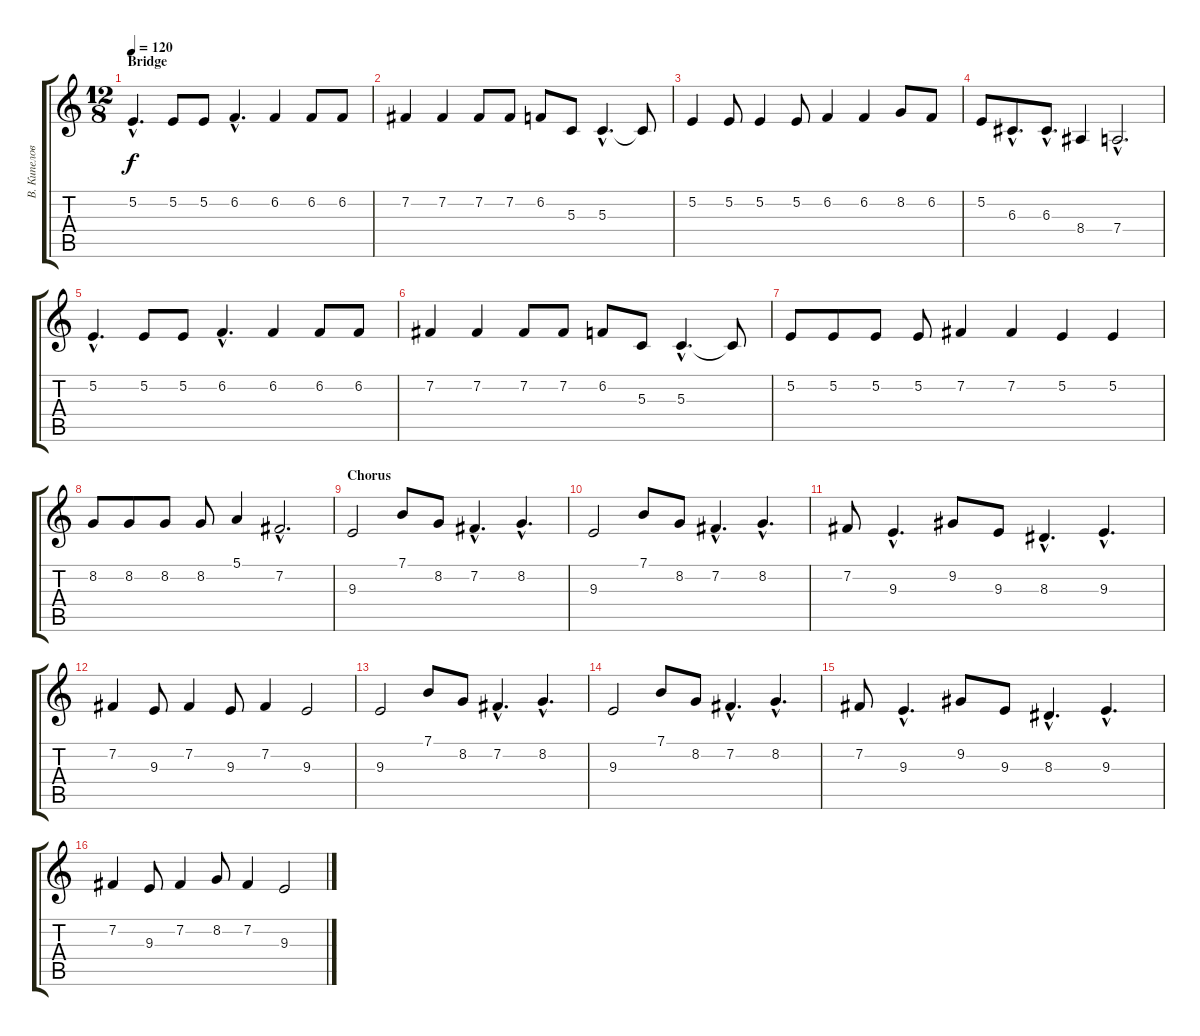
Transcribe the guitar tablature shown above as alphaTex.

\track ("В. Кипелов" "В. Кипелов") {instrument tenorsax}
\staff {score tabs}
\tuning (E4 B3 G3 D3 A2 E2) {hide}
\ts (12 8)
\section ("" "Bridge")
\tempo 120
\clef g2
\ks c
5.2{hac}.4{d dy f} 5.2.8 5.2.8 6.2{hac}.4{d} 6.2.4 6.2.8 6.2.8 |
7.2.4 7.2.4 7.2.8 7.2.8 6.2.8 5.3.8 5.3{hac}.4{d} 5.3{t}.8 |
5.2.4 5.2.8 5.2.4 5.2.8 6.2.4 6.2.4 8.2.8 6.2.8 |
5.2.8 6.3{hac}.8{d} 6.3{hac}.8{d} 8.4.4 7.4{hac}.2{d} |
5.2{hac}.4{d} 5.2.8 5.2.8 6.2{hac}.4{d} 6.2.4 6.2.8 6.2.8 |
7.2.4 7.2.4 7.2.8 7.2.8 6.2.8 5.3.8 5.3{hac}.4{d} 5.3{t}.8 |
5.2.8 5.2.8 5.2.8 5.2.8 7.2.4 7.2.4 5.2.4 5.2.4 |
8.2.8 8.2.8 8.2.8 8.2.8 5.1.4 7.2{hac}.2{d} |
\section ("" "Chorus")
9.3.2 7.1.8 8.2.8 7.2{hac}.4{d} 8.2{hac}.4{d} |
9.3.2 7.1.8 8.2.8 7.2{hac}.4{d} 8.2{hac}.4{d} |
7.2.8 9.3{hac}.4{d} 9.2.8 9.3.8 8.3{hac}.4{d} 9.3{hac}.4{d} |
7.2.4 9.3.8 7.2.4 9.3.8 7.2.4 9.3.2 |
9.3.2 7.1.8 8.2.8 7.2{hac}.4{d} 8.2{hac}.4{d} |
9.3.2 7.1.8 8.2.8 7.2{hac}.4{d} 8.2{hac}.4{d} |
7.2.8 9.3{hac}.4{d} 9.2.8 9.3.8 8.3{hac}.4{d} 9.3{hac}.4{d} |
7.2.4 9.3.8 7.2.4 8.2.8 7.2.4 9.3.2
